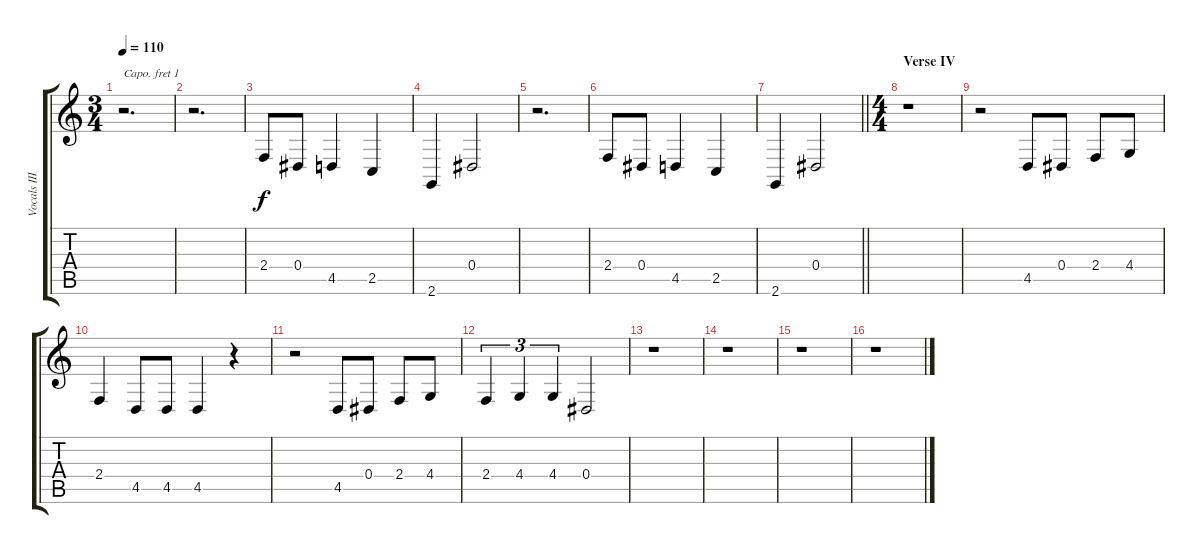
\track ("Vocals III" "Vocals III") {instrument tenorsax}
\staff {score tabs}
\capo 1
\tuning (E4 B3 G3 D3 A2 E2) {hide}
\ts (3 4)
\tempo 110
\clef g2
\ks c
r.2{d dy f} |
r.2{d} |
2.4.8 0.4.8 4.5.4 2.5.4 |
2.6.4 0.4.2 |
r.2{d} |
2.4.8 0.4.8 4.5.4 2.5.4 |
\barLineRight lightlight
2.6.4 0.4.2 |
\ts (4 4)
\section ("" "Verse IV")
r.1 |
r.2 4.5.8 0.4.8 2.4.8 4.4.8 |
2.4.4 4.5.8 4.5.8 4.5.4 r.4 |
r.2 4.5.8 0.4.8 2.4.8 4.4.8 |
2.4.4{tu (3 2)} 4.4.4{tu (3 2)} 4.4.4{tu (3 2)} 0.4.2 |
r.1 |
r.1 |
r.1 |
r.1
